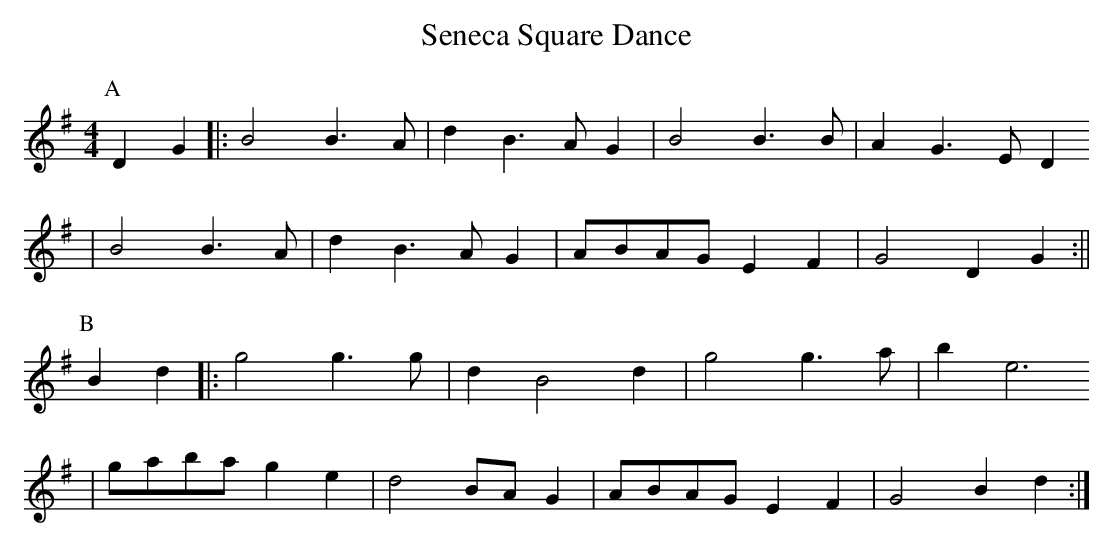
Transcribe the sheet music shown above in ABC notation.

X:1
T:Seneca Square Dance
M:4/4
K:G
P:A
D2G2 ||:B4 B3A |d2B3AG2 |B4 B3B |A2G3ED2
|B4 B3A |d2B3AG2 |ABAG E2F2 |G4 D2G2 :||
P:B
B2d2 ||:g4 g3g |d2B4d2 |g4 g3a |b2e6
|gaba g2e2 |d4 BAG2 |ABAG E2F2 |G4 B2d2:|
